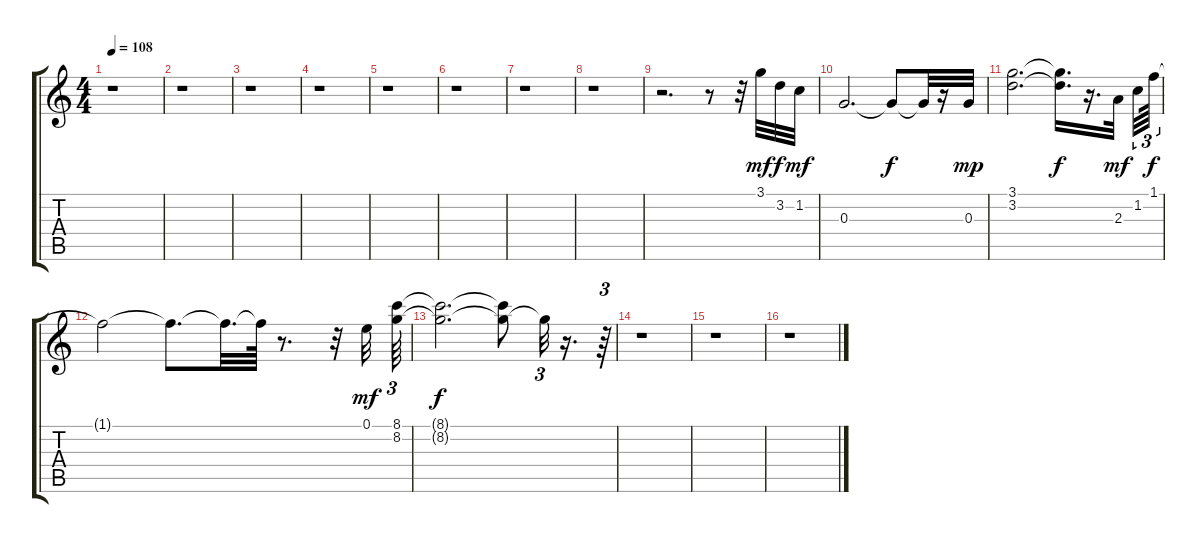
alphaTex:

\track "" {instrument electricguitarclean}
\staff {score tabs}
\tuning (E4 B3 G3 D3 A2 E2) {hide}
\ts (4 4)
\tempo 108
\clef g2
\ks c
r.1{dy mf} |
r.1 |
r.1 |
r.1 |
r.1 |
r.1 |
r.1 |
r.1 |
r.2{d} r.8 r.32 3.1.32 3.2.32{dy f} 1.2.32{dy mf} |
0.3.2{d} 0.3{t}.8{dy f} 0.3{t}.32 r.16 0.3.32{dy mp} |
(3.1 3.2).2{d} (3.1{t} 3.2{t}).16{d dy f} r.16{d} 2.3.32{dy mf beam splitsecondary} 1.2.32{tu (3 2)} 1.1.64{tu (3 2) dy f} |
1.1{t}.2 1.1{t}.8{d} 1.1{t}.32{d} 1.1{t}.64 r.8{d} r.32 0.1.32{dy mf} (8.1 8.2).64{tu (3 2)} |
(8.1{t} 8.2{t}).2{d dy f} (8.1{t} 8.2{t}).8 8.2{t}.32{tu (3 2)} r.16{d} r.64{tu (3 2)} |
r.1 |
r.1 |
r.1
